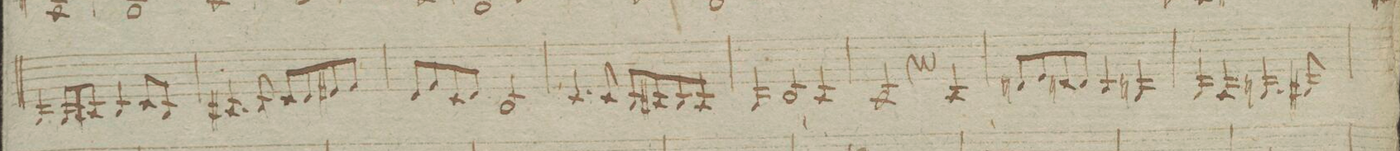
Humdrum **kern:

**kern	**dynam
*I"in C.	*
*clefG2	*
*k[f#c#g#d#]	*
*met(c|)	*
*M2/2	*
*Xtuplet	*
4G#/	.
8G#/L	.
8A#/J	.
4B/	.
8c#/L	.
8B/J	.
=236	=236
4.A#X/	.
8B/	.
8c#/L	.
8d#/	.
8e#X/	.
8f#/J	.
=237	=237
8d#/L	.
8f#/	.
8c#/	.
8d#/J	.
2B/	.
=238	=238
4.c#/	.
8c#/	.
8B/L	.
8A#X/	.
8B/	.
8A#/J	.
=239	=239
4G#/	.
2B/	.
4A/	.
=240	=240
2A/	.
4r	.
4A/	.
=241	=241
8dn/L	.
8e/	.
8cn/	.
8d/J	.
4B/	.
4Gn/	.
=242	=242
4G#/	.
4F#/	.
4.Gn/	.
8G#X/	.
=243	=243
*-	*-
